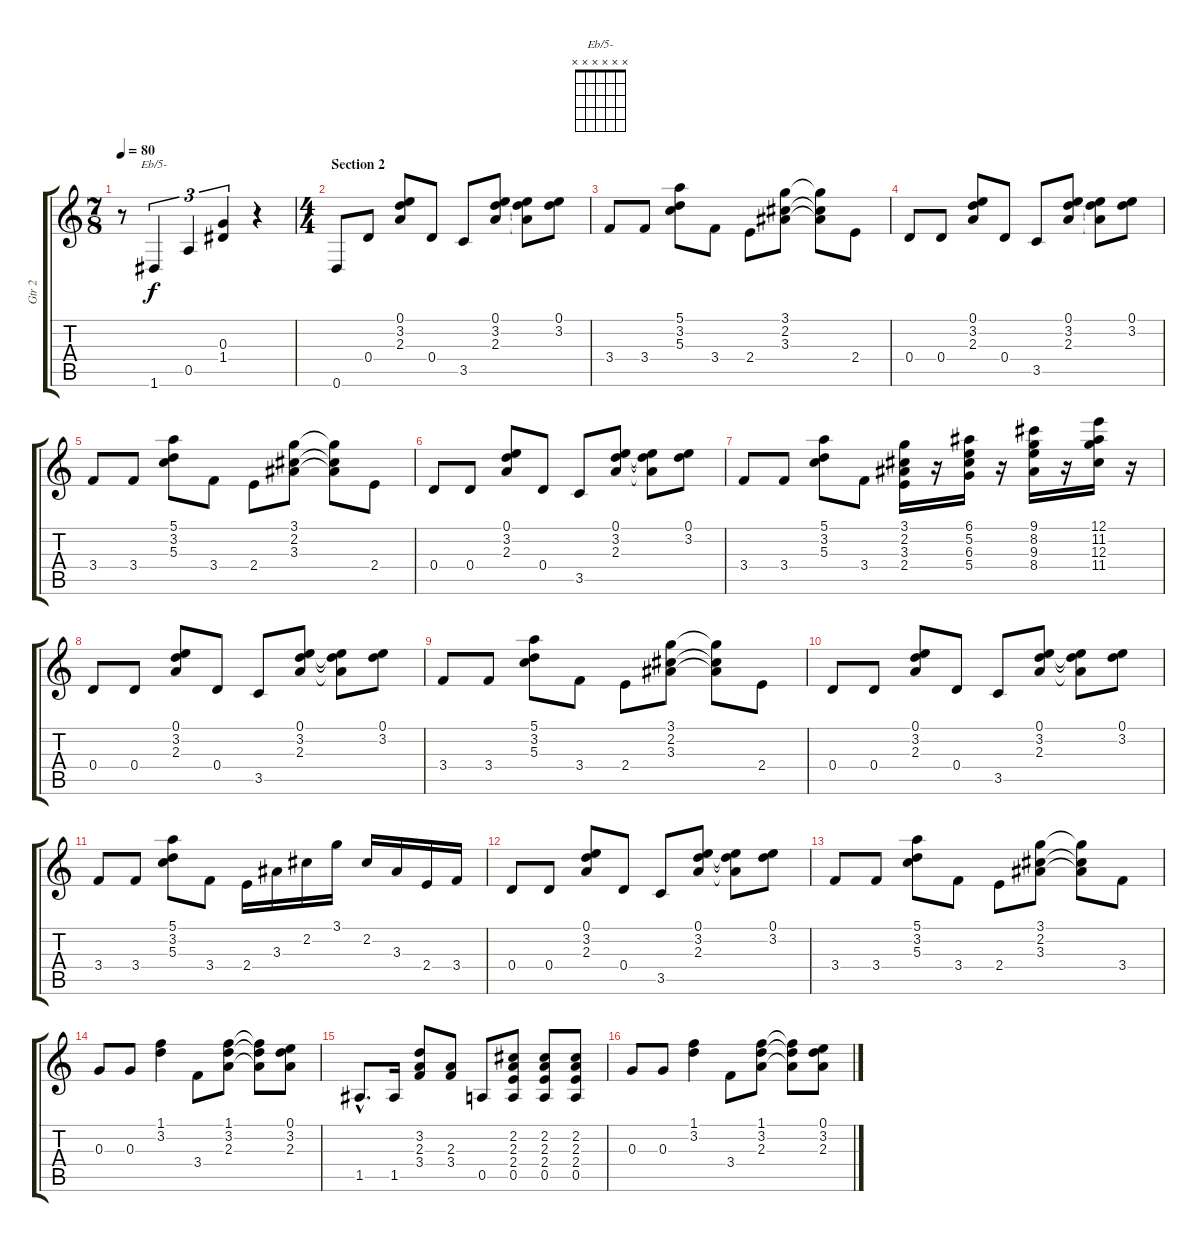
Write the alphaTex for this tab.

\track ("Gtr 2" "Gtr 2") {instrument acousticguitarnylon}
\staff {score tabs}
\tuning (E4 B3 G3 D3 A2 D2) {hide}
\chord ("Eb/5-" x x x x x x) {firstfret 0}
\ts (7 8)
\tempo 80
\clef g2
\ks c
r.8{dy f} 1.6.4{tu (3 2) ch "Eb/5-"} 0.5.4{tu (3 2)} (0.3 1.4).4{tu (3 2)} r.4 |
\ts (4 4)
\section ("" "Section 2")
0.6.8 0.4.8 (0.1 3.2 2.3).8 0.4.8 3.5.8 (0.1 3.2 2.3).8 (0.1{t} 3.2{t} 2.3{t}).8 (0.1 3.2).8 |
3.4.8 3.4.8 (5.1 3.2 5.3).8 3.4.8 2.4.8 (3.1 2.2 3.3).8 (3.1{t} 2.2{t} 3.3{t}).8 2.4.8 |
0.4.8 0.4.8 (0.1 3.2 2.3).8 0.4.8 3.5.8 (0.1 3.2 2.3).8 (0.1{t} 3.2{t} 2.3{t}).8 (0.1 3.2).8 |
3.4.8 3.4.8 (5.1 3.2 5.3).8 3.4.8 2.4.8 (3.1 2.2 3.3).8 (3.1{t} 2.2{t} 3.3{t}).8 2.4.8 |
0.4.8 0.4.8 (0.1 3.2 2.3).8 0.4.8 3.5.8 (0.1 3.2 2.3).8 (0.1{t} 3.2{t} 2.3{t}).8 (0.1 3.2).8 |
3.4.8 3.4.8 (5.1 3.2 5.3).8 3.4.8 (3.1 2.2 3.3 2.4).16 r.16 (6.1 5.2 6.3 5.4).16 r.16 (9.1 8.2 9.3 8.4).16 r.16 (12.1 11.2 12.3 11.4).16 r.16 |
0.4.8 0.4.8 (0.1 3.2 2.3).8 0.4.8 3.5.8 (0.1 3.2 2.3).8 (0.1{t} 3.2{t} 2.3{t}).8 (0.1 3.2).8 |
3.4.8 3.4.8 (5.1 3.2 5.3).8 3.4.8 2.4.8 (3.1 2.2 3.3).8 (3.1{t} 2.2{t} 3.3{t}).8 2.4.8 |
0.4.8 0.4.8 (0.1 3.2 2.3).8 0.4.8 3.5.8 (0.1 3.2 2.3).8 (0.1{t} 3.2{t} 2.3{t}).8 (0.1 3.2).8 |
3.4.8 3.4.8 (5.1 3.2 5.3).8 3.4.8 2.4.16 3.3.16 2.2.16 3.1.16 2.2.16 3.3.16 2.4.16 3.4.16 |
0.4.8 0.4.8 (0.1 3.2 2.3).8 0.4.8 3.5.8 (0.1 3.2 2.3).8 (0.1{t} 3.2{t} 2.3{t}).8 (0.1 3.2).8 |
3.4.8 3.4.8 (5.1 3.2 5.3).8 3.4.8 2.4.8 (3.1 2.2 3.3).8 (3.1{t} 2.2{t} 3.3{t}).8 3.4.8 |
0.3.8 0.3.8 (1.1 3.2).4 3.4.8 (1.1 3.2 2.3).8 (1.1{t} 3.2{t} 2.3{t}).8 (0.1 3.2 2.3).8 |
1.5{hac}.8{d} 1.5.16 (3.2 2.3 3.4).8 (2.3 3.4).8 0.5.8 (2.2 2.3 2.4 0.5).8 (2.2 2.3 2.4 0.5).8 (2.2 2.3 2.4 0.5).8 |
0.3.8 0.3.8 (1.1 3.2).4 3.4.8 (1.1 3.2 2.3).8 (1.1{t} 3.2{t} 2.3{t}).8 (0.1 3.2 2.3).8
